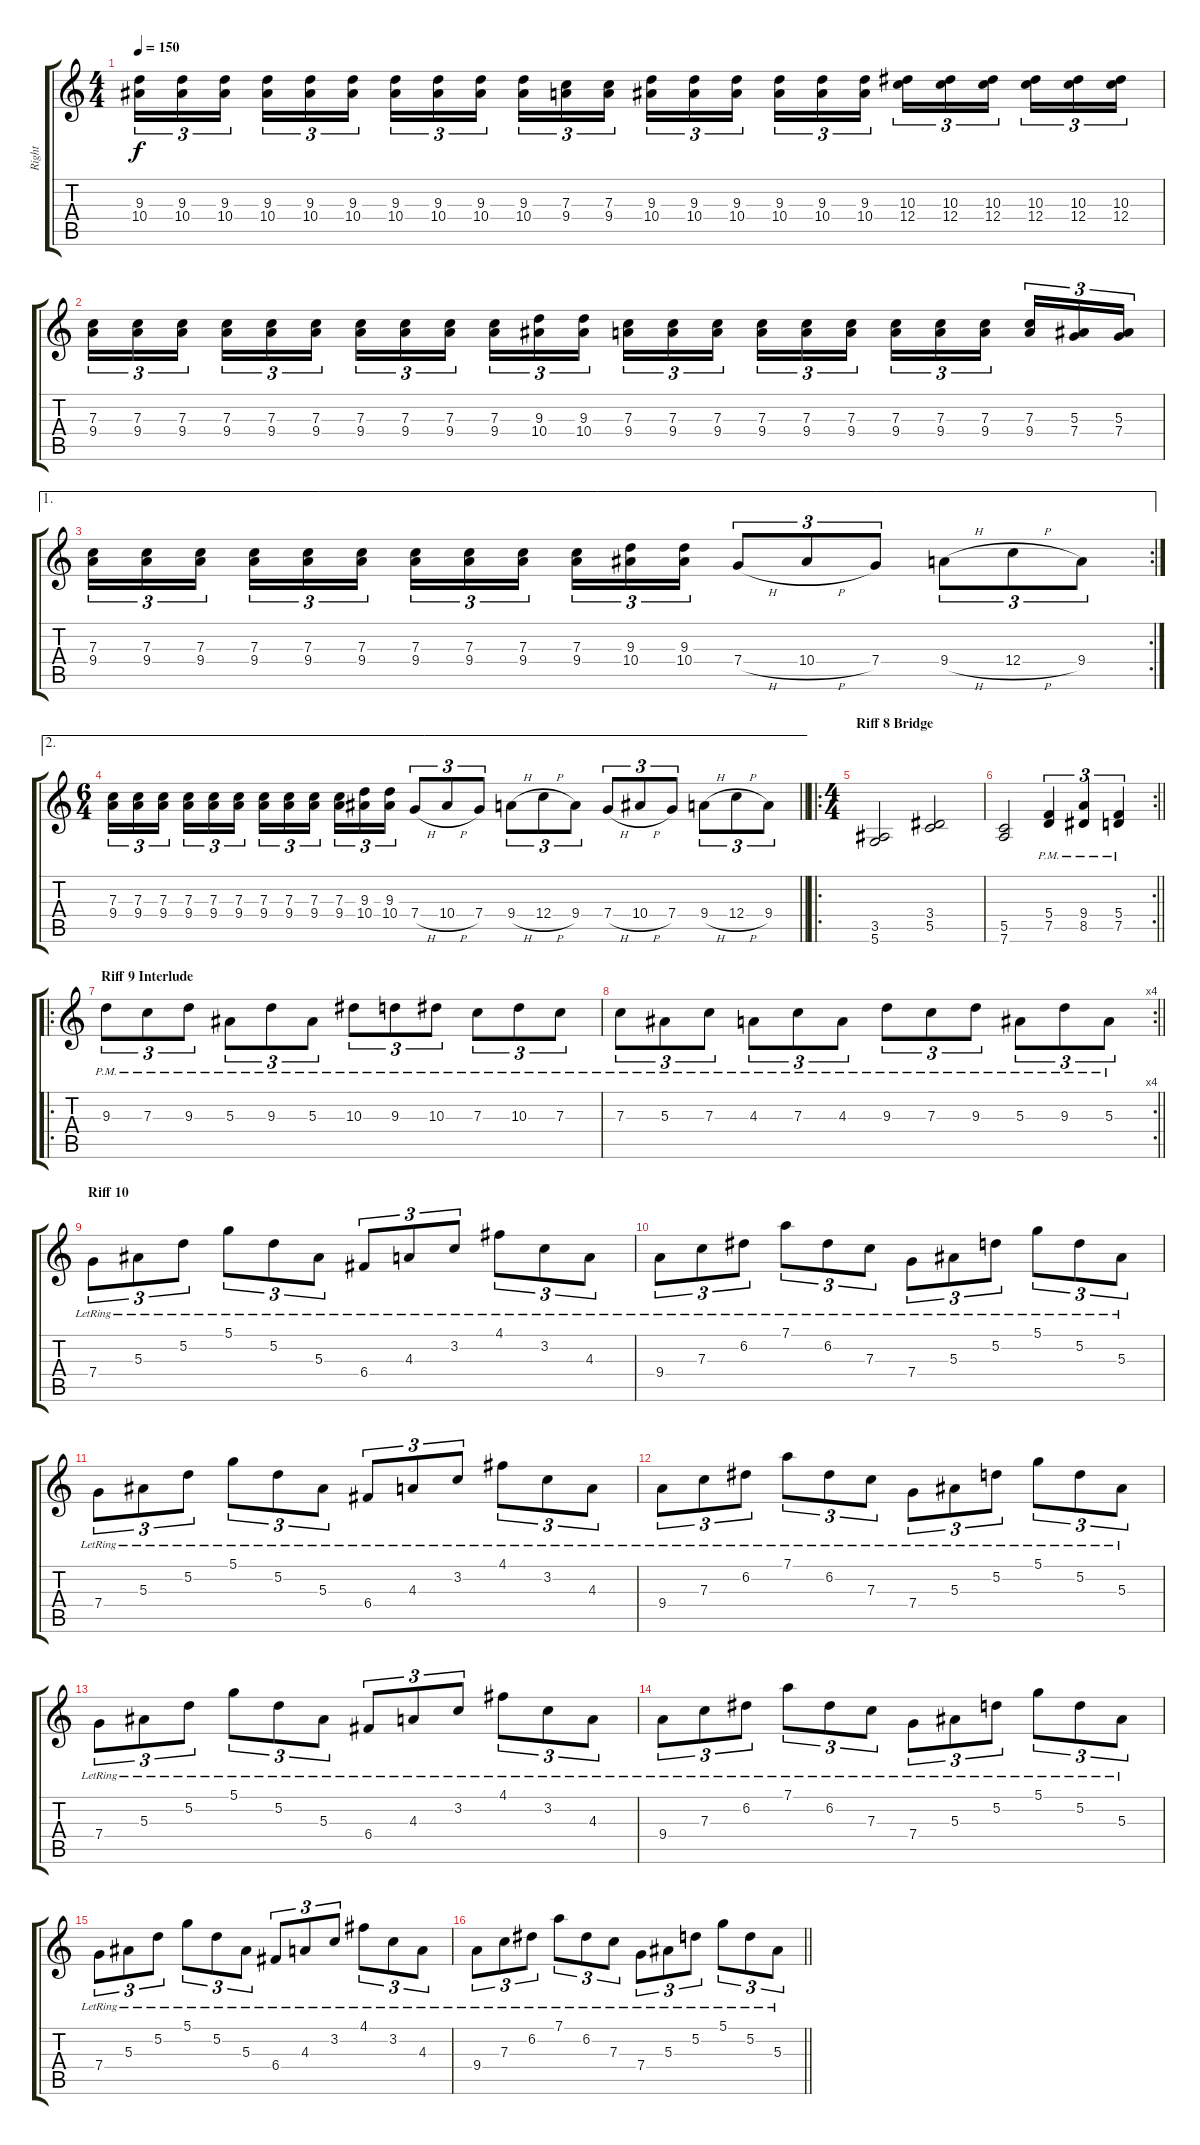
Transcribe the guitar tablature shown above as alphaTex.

\track ("Right" "Right") {instrument distortionguitar}
\staff {score tabs}
\tuning (D4 A3 F3 C3 G2 D2) {hide}
\ts (4 4)
\tempo 150
\clef g2
\ks c
(9.3 10.4).16{tu (3 2) dy f} (9.3 10.4).16{tu (3 2)} (9.3 10.4).16{tu (3 2) beam splitsecondary} (9.3 10.4).16{tu (3 2)} (9.3 10.4).16{tu (3 2)} (9.3 10.4).16{tu (3 2)} (9.3 10.4).16{tu (3 2)} (9.3 10.4).16{tu (3 2)} (9.3 10.4).16{tu (3 2) beam splitsecondary} (9.3 10.4).16{tu (3 2)} (7.3 9.4).16{tu (3 2)} (7.3 9.4).16{tu (3 2)} (9.3 10.4).16{tu (3 2)} (9.3 10.4).16{tu (3 2)} (9.3 10.4).16{tu (3 2) beam splitsecondary} (9.3 10.4).16{tu (3 2)} (9.3 10.4).16{tu (3 2)} (9.3 10.4).16{tu (3 2)} (10.3 12.4).16{tu (3 2)} (10.3 12.4).16{tu (3 2)} (10.3 12.4).16{tu (3 2) beam splitsecondary} (10.3 12.4).16{tu (3 2)} (10.3 12.4).16{tu (3 2)} (10.3 12.4).16{tu (3 2)} |
(7.3 9.4).16{tu (3 2)} (7.3 9.4).16{tu (3 2)} (7.3 9.4).16{tu (3 2) beam splitsecondary} (7.3 9.4).16{tu (3 2)} (7.3 9.4).16{tu (3 2)} (7.3 9.4).16{tu (3 2)} (7.3 9.4).16{tu (3 2)} (7.3 9.4).16{tu (3 2)} (7.3 9.4).16{tu (3 2) beam splitsecondary} (7.3 9.4).16{tu (3 2)} (9.3 10.4).16{tu (3 2)} (9.3 10.4).16{tu (3 2)} (7.3 9.4).16{tu (3 2)} (7.3 9.4).16{tu (3 2)} (7.3 9.4).16{tu (3 2) beam splitsecondary} (7.3 9.4).16{tu (3 2)} (7.3 9.4).16{tu (3 2)} (7.3 9.4).16{tu (3 2)} (7.3 9.4).16{tu (3 2)} (7.3 9.4).16{tu (3 2)} (7.3 9.4).16{tu (3 2) beam splitsecondary} (7.3 9.4).16{tu (3 2)} (5.3 7.4).16{tu (3 2)} (5.3 7.4).16{tu (3 2)} |
\ae 1
\rc 2
(7.3 9.4).16{tu (3 2)} (7.3 9.4).16{tu (3 2)} (7.3 9.4).16{tu (3 2) beam splitsecondary} (7.3 9.4).16{tu (3 2)} (7.3 9.4).16{tu (3 2)} (7.3 9.4).16{tu (3 2)} (7.3 9.4).16{tu (3 2)} (7.3 9.4).16{tu (3 2)} (7.3 9.4).16{tu (3 2) beam splitsecondary} (7.3 9.4).16{tu (3 2)} (9.3 10.4).16{tu (3 2)} (9.3 10.4).16{tu (3 2)} 7.4{h}.8{tu (3 2)} 10.4{h}.8{tu (3 2)} 7.4.8{tu (3 2)} 9.4{h}.8{tu (3 2)} 12.4{h}.8{tu (3 2)} 9.4.8{tu (3 2)} |
\ae 2
\ts (6 4)
\barLineRight lightlight
(7.3 9.4).16{tu (3 2)} (7.3 9.4).16{tu (3 2)} (7.3 9.4).16{tu (3 2) beam splitsecondary} (7.3 9.4).16{tu (3 2)} (7.3 9.4).16{tu (3 2)} (7.3 9.4).16{tu (3 2) beam splitsecondary} (7.3 9.4).16{tu (3 2)} (7.3 9.4).16{tu (3 2)} (7.3 9.4).16{tu (3 2) beam splitsecondary} (7.3 9.4).16{tu (3 2)} (9.3 10.4).16{tu (3 2)} (9.3 10.4).16{tu (3 2)} 7.4{h}.8{tu (3 2)} 10.4{h}.8{tu (3 2)} 7.4.8{tu (3 2)} 9.4{h}.8{tu (3 2)} 12.4{h}.8{tu (3 2)} 9.4.8{tu (3 2)} 7.4{h}.8{tu (3 2)} 10.4{h}.8{tu (3 2)} 7.4.8{tu (3 2)} 9.4{h}.8{tu (3 2)} 12.4{h}.8{tu (3 2)} 9.4.8{tu (3 2)} |
\ro
\ts (4 4)
\section ("" "Riff 8 Bridge")
(3.5 5.6).2 (3.4 5.5).2 |
\rc 2
\barLineRight lightlight
(5.5 7.6).2 (5.4{pm} 7.5{pm}).4{tu (3 2)} (9.4{pm} 8.5{pm}).4{tu (3 2)} (5.4{pm} 7.5{pm}).4{tu (3 2)} |
\ro
\section ("" "Riff 9 Interlude")
9.3{pm}.8{tu (3 2)} 7.3{pm}.8{tu (3 2)} 9.3{pm}.8{tu (3 2)} 5.3{pm}.8{tu (3 2)} 9.3{pm}.8{tu (3 2)} 5.3{pm}.8{tu (3 2)} 10.3{pm}.8{tu (3 2)} 9.3{pm}.8{tu (3 2)} 10.3{pm}.8{tu (3 2)} 7.3{pm}.8{tu (3 2)} 10.3{pm}.8{tu (3 2)} 7.3{pm}.8{tu (3 2)} |
\rc 4
\barLineRight lightlight
7.3{pm}.8{tu (3 2)} 5.3{pm}.8{tu (3 2)} 7.3{pm}.8{tu (3 2)} 4.3{pm}.8{tu (3 2)} 7.3{pm}.8{tu (3 2)} 4.3{pm}.8{tu (3 2)} 9.3{pm}.8{tu (3 2)} 7.3{pm}.8{tu (3 2)} 9.3{pm}.8{tu (3 2)} 5.3{pm}.8{tu (3 2)} 9.3{pm}.8{tu (3 2)} 5.3{pm}.8{tu (3 2)} |
\section ("" "Riff 10")
7.4{lr}.8{tu (3 2)} 5.3{lr}.8{tu (3 2)} 5.2{lr}.8{tu (3 2)} 5.1{lr}.8{tu (3 2)} 5.2{lr}.8{tu (3 2)} 5.3{lr}.8{tu (3 2)} 6.4{lr}.8{tu (3 2)} 4.3{lr}.8{tu (3 2)} 3.2{lr}.8{tu (3 2)} 4.1{lr}.8{tu (3 2)} 3.2{lr}.8{tu (3 2)} 4.3{lr}.8{tu (3 2)} |
9.4{lr}.8{tu (3 2)} 7.3{lr}.8{tu (3 2)} 6.2{lr}.8{tu (3 2)} 7.1{lr}.8{tu (3 2)} 6.2{lr}.8{tu (3 2)} 7.3{lr}.8{tu (3 2)} 7.4{lr}.8{tu (3 2)} 5.3{lr}.8{tu (3 2)} 5.2{lr}.8{tu (3 2)} 5.1{lr}.8{tu (3 2)} 5.2{lr}.8{tu (3 2)} 5.3{lr}.8{tu (3 2)} |
7.4{lr}.8{tu (3 2)} 5.3{lr}.8{tu (3 2)} 5.2{lr}.8{tu (3 2)} 5.1{lr}.8{tu (3 2)} 5.2{lr}.8{tu (3 2)} 5.3{lr}.8{tu (3 2)} 6.4{lr}.8{tu (3 2)} 4.3{lr}.8{tu (3 2)} 3.2{lr}.8{tu (3 2)} 4.1{lr}.8{tu (3 2)} 3.2{lr}.8{tu (3 2)} 4.3{lr}.8{tu (3 2)} |
9.4{lr}.8{tu (3 2)} 7.3{lr}.8{tu (3 2)} 6.2{lr}.8{tu (3 2)} 7.1{lr}.8{tu (3 2)} 6.2{lr}.8{tu (3 2)} 7.3{lr}.8{tu (3 2)} 7.4{lr}.8{tu (3 2)} 5.3{lr}.8{tu (3 2)} 5.2{lr}.8{tu (3 2)} 5.1{lr}.8{tu (3 2)} 5.2{lr}.8{tu (3 2)} 5.3{lr}.8{tu (3 2)} |
7.4{lr}.8{tu (3 2)} 5.3{lr}.8{tu (3 2)} 5.2{lr}.8{tu (3 2)} 5.1{lr}.8{tu (3 2)} 5.2{lr}.8{tu (3 2)} 5.3{lr}.8{tu (3 2)} 6.4{lr}.8{tu (3 2)} 4.3{lr}.8{tu (3 2)} 3.2{lr}.8{tu (3 2)} 4.1{lr}.8{tu (3 2)} 3.2{lr}.8{tu (3 2)} 4.3{lr}.8{tu (3 2)} |
9.4{lr}.8{tu (3 2)} 7.3{lr}.8{tu (3 2)} 6.2{lr}.8{tu (3 2)} 7.1{lr}.8{tu (3 2)} 6.2{lr}.8{tu (3 2)} 7.3{lr}.8{tu (3 2)} 7.4{lr}.8{tu (3 2)} 5.3{lr}.8{tu (3 2)} 5.2{lr}.8{tu (3 2)} 5.1{lr}.8{tu (3 2)} 5.2{lr}.8{tu (3 2)} 5.3{lr}.8{tu (3 2)} |
7.4{lr}.8{tu (3 2)} 5.3{lr}.8{tu (3 2)} 5.2{lr}.8{tu (3 2)} 5.1{lr}.8{tu (3 2)} 5.2{lr}.8{tu (3 2)} 5.3{lr}.8{tu (3 2)} 6.4{lr}.8{tu (3 2)} 4.3{lr}.8{tu (3 2)} 3.2{lr}.8{tu (3 2)} 4.1{lr}.8{tu (3 2)} 3.2{lr}.8{tu (3 2)} 4.3{lr}.8{tu (3 2)} |
\barLineRight lightlight
9.4{lr}.8{tu (3 2)} 7.3{lr}.8{tu (3 2)} 6.2{lr}.8{tu (3 2)} 7.1{lr}.8{tu (3 2)} 6.2{lr}.8{tu (3 2)} 7.3{lr}.8{tu (3 2)} 7.4{lr}.8{tu (3 2)} 5.3{lr}.8{tu (3 2)} 5.2{lr}.8{tu (3 2)} 5.1{lr}.8{tu (3 2)} 5.2{lr}.8{tu (3 2)} 5.3{lr}.8{tu (3 2)}
